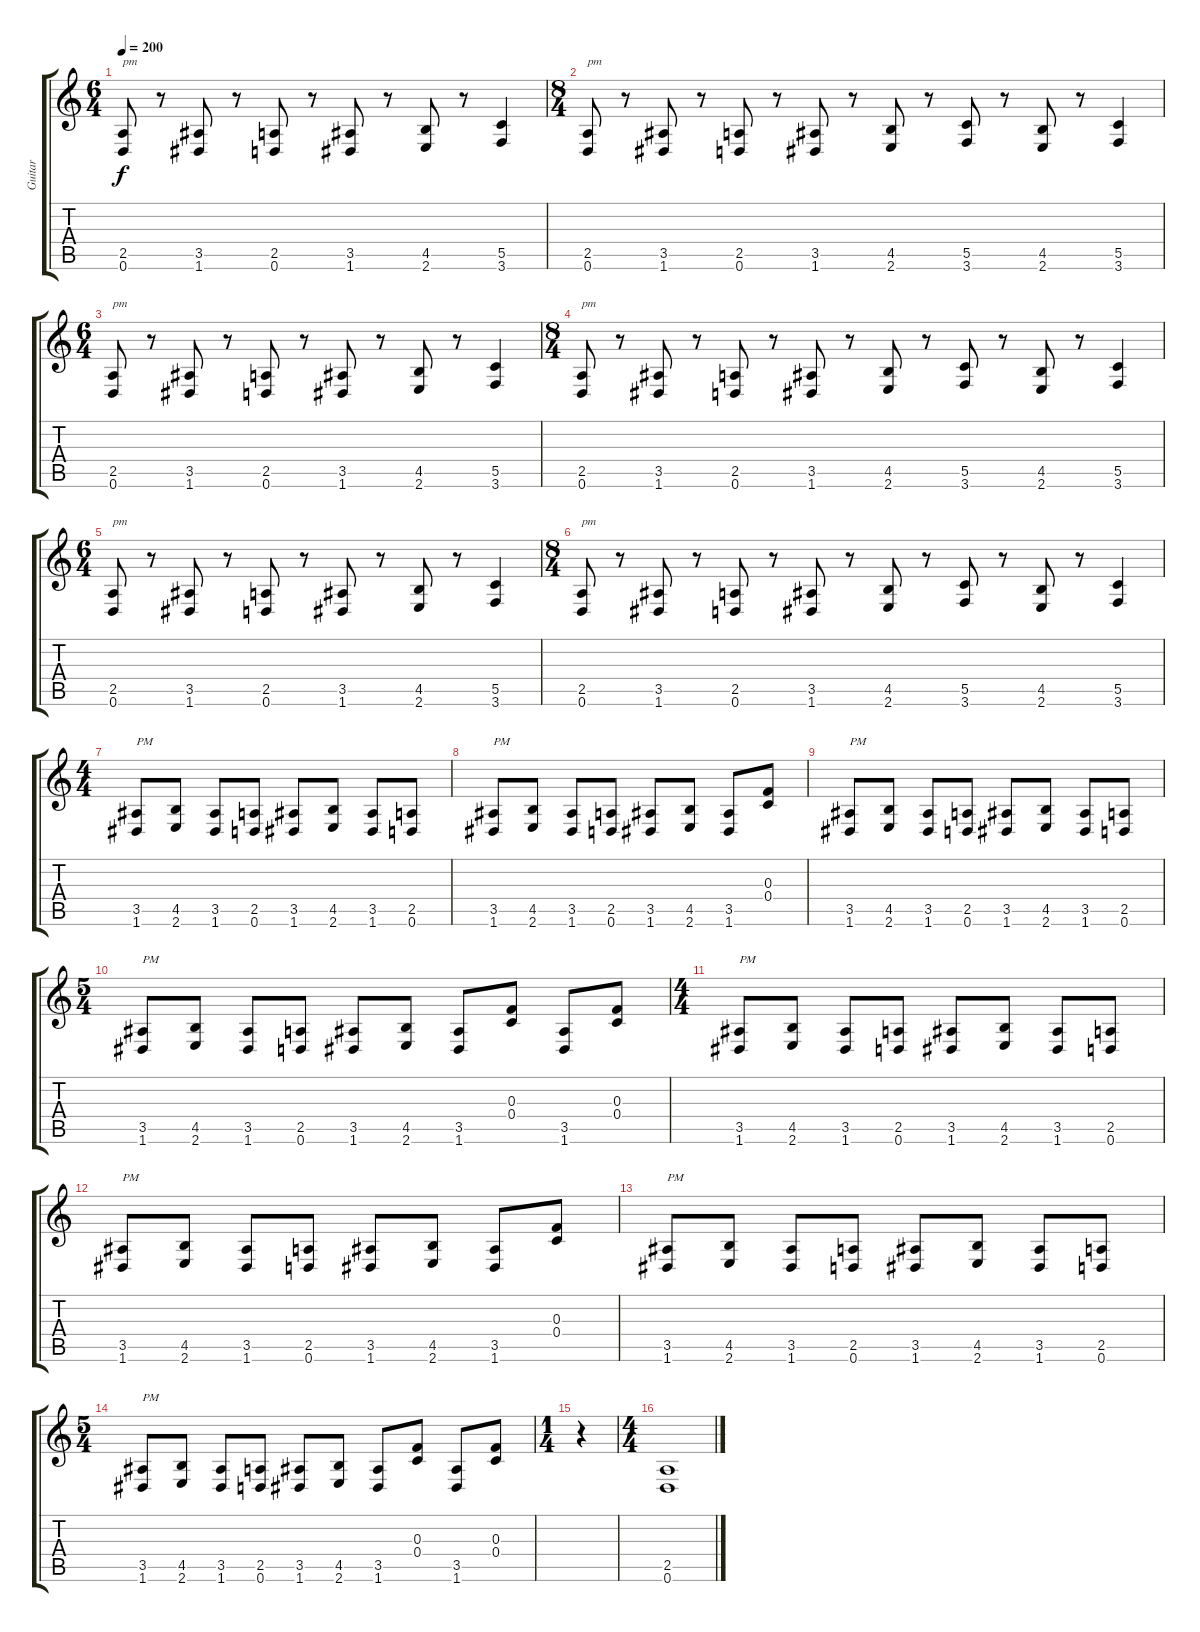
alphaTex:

\track ("Guitar" "Guitar") {instrument distortionguitar}
\staff {score tabs}
\tuning (D4 A3 F3 C3 G2 D2) {hide}
\ts (6 4)
\tempo 200
\clef g2
\ks c
(2.5 0.6).8{txt "pm" dy f} r.8 (3.5 1.6).8 r.8 (2.5 0.6).8 r.8 (3.5 1.6).8 r.8 (4.5 2.6).8 r.8 (5.5 3.6).4 |
\ts (8 4)
(2.5 0.6).8{txt "pm"} r.8 (3.5 1.6).8 r.8 (2.5 0.6).8 r.8 (3.5 1.6).8 r.8 (4.5 2.6).8 r.8 (5.5 3.6).8 r.8 (4.5 2.6).8 r.8 (5.5 3.6).4 |
\ts (6 4)
(2.5 0.6).8{txt "pm"} r.8 (3.5 1.6).8 r.8 (2.5 0.6).8 r.8 (3.5 1.6).8 r.8 (4.5 2.6).8 r.8 (5.5 3.6).4 |
\ts (8 4)
(2.5 0.6).8{txt "pm"} r.8 (3.5 1.6).8 r.8 (2.5 0.6).8 r.8 (3.5 1.6).8 r.8 (4.5 2.6).8 r.8 (5.5 3.6).8 r.8 (4.5 2.6).8 r.8 (5.5 3.6).4 |
\ts (6 4)
(2.5 0.6).8{txt "pm"} r.8 (3.5 1.6).8 r.8 (2.5 0.6).8 r.8 (3.5 1.6).8 r.8 (4.5 2.6).8 r.8 (5.5 3.6).4 |
\ts (8 4)
(2.5 0.6).8{txt "pm"} r.8 (3.5 1.6).8 r.8 (2.5 0.6).8 r.8 (3.5 1.6).8 r.8 (4.5 2.6).8 r.8 (5.5 3.6).8 r.8 (4.5 2.6).8 r.8 (5.5 3.6).4 |
\ts (4 4)
\section ("" "")
(3.5 1.6).8{txt "PM"} (4.5 2.6).8 (3.5 1.6).8 (2.5 0.6).8 (3.5 1.6).8 (4.5 2.6).8 (3.5 1.6).8 (2.5 0.6).8 |
(3.5 1.6).8{txt "PM"} (4.5 2.6).8 (3.5 1.6).8 (2.5 0.6).8 (3.5 1.6).8 (4.5 2.6).8 (3.5 1.6).8 (0.3 0.4).8 |
(3.5 1.6).8{txt "PM"} (4.5 2.6).8 (3.5 1.6).8 (2.5 0.6).8 (3.5 1.6).8 (4.5 2.6).8 (3.5 1.6).8 (2.5 0.6).8 |
\ts (5 4)
(3.5 1.6).8{txt "PM"} (4.5 2.6).8 (3.5 1.6).8 (2.5 0.6).8 (3.5 1.6).8 (4.5 2.6).8 (3.5 1.6).8 (0.3 0.4).8 (3.5 1.6).8 (0.3 0.4).8 |
\ts (4 4)
(3.5 1.6).8{txt "PM"} (4.5 2.6).8 (3.5 1.6).8 (2.5 0.6).8 (3.5 1.6).8 (4.5 2.6).8 (3.5 1.6).8 (2.5 0.6).8 |
(3.5 1.6).8{txt "PM"} (4.5 2.6).8 (3.5 1.6).8 (2.5 0.6).8 (3.5 1.6).8 (4.5 2.6).8 (3.5 1.6).8 (0.3 0.4).8 |
(3.5 1.6).8{txt "PM"} (4.5 2.6).8 (3.5 1.6).8 (2.5 0.6).8 (3.5 1.6).8 (4.5 2.6).8 (3.5 1.6).8 (2.5 0.6).8 |
\ts (5 4)
(3.5 1.6).8{txt "PM"} (4.5 2.6).8 (3.5 1.6).8 (2.5 0.6).8 (3.5 1.6).8 (4.5 2.6).8 (3.5 1.6).8 (0.3 0.4).8 (3.5 1.6).8 (0.3 0.4).8 |
\ts (1 4)
r.4 |
\ts (4 4)
\section ("" "")
(2.5 0.6).1
